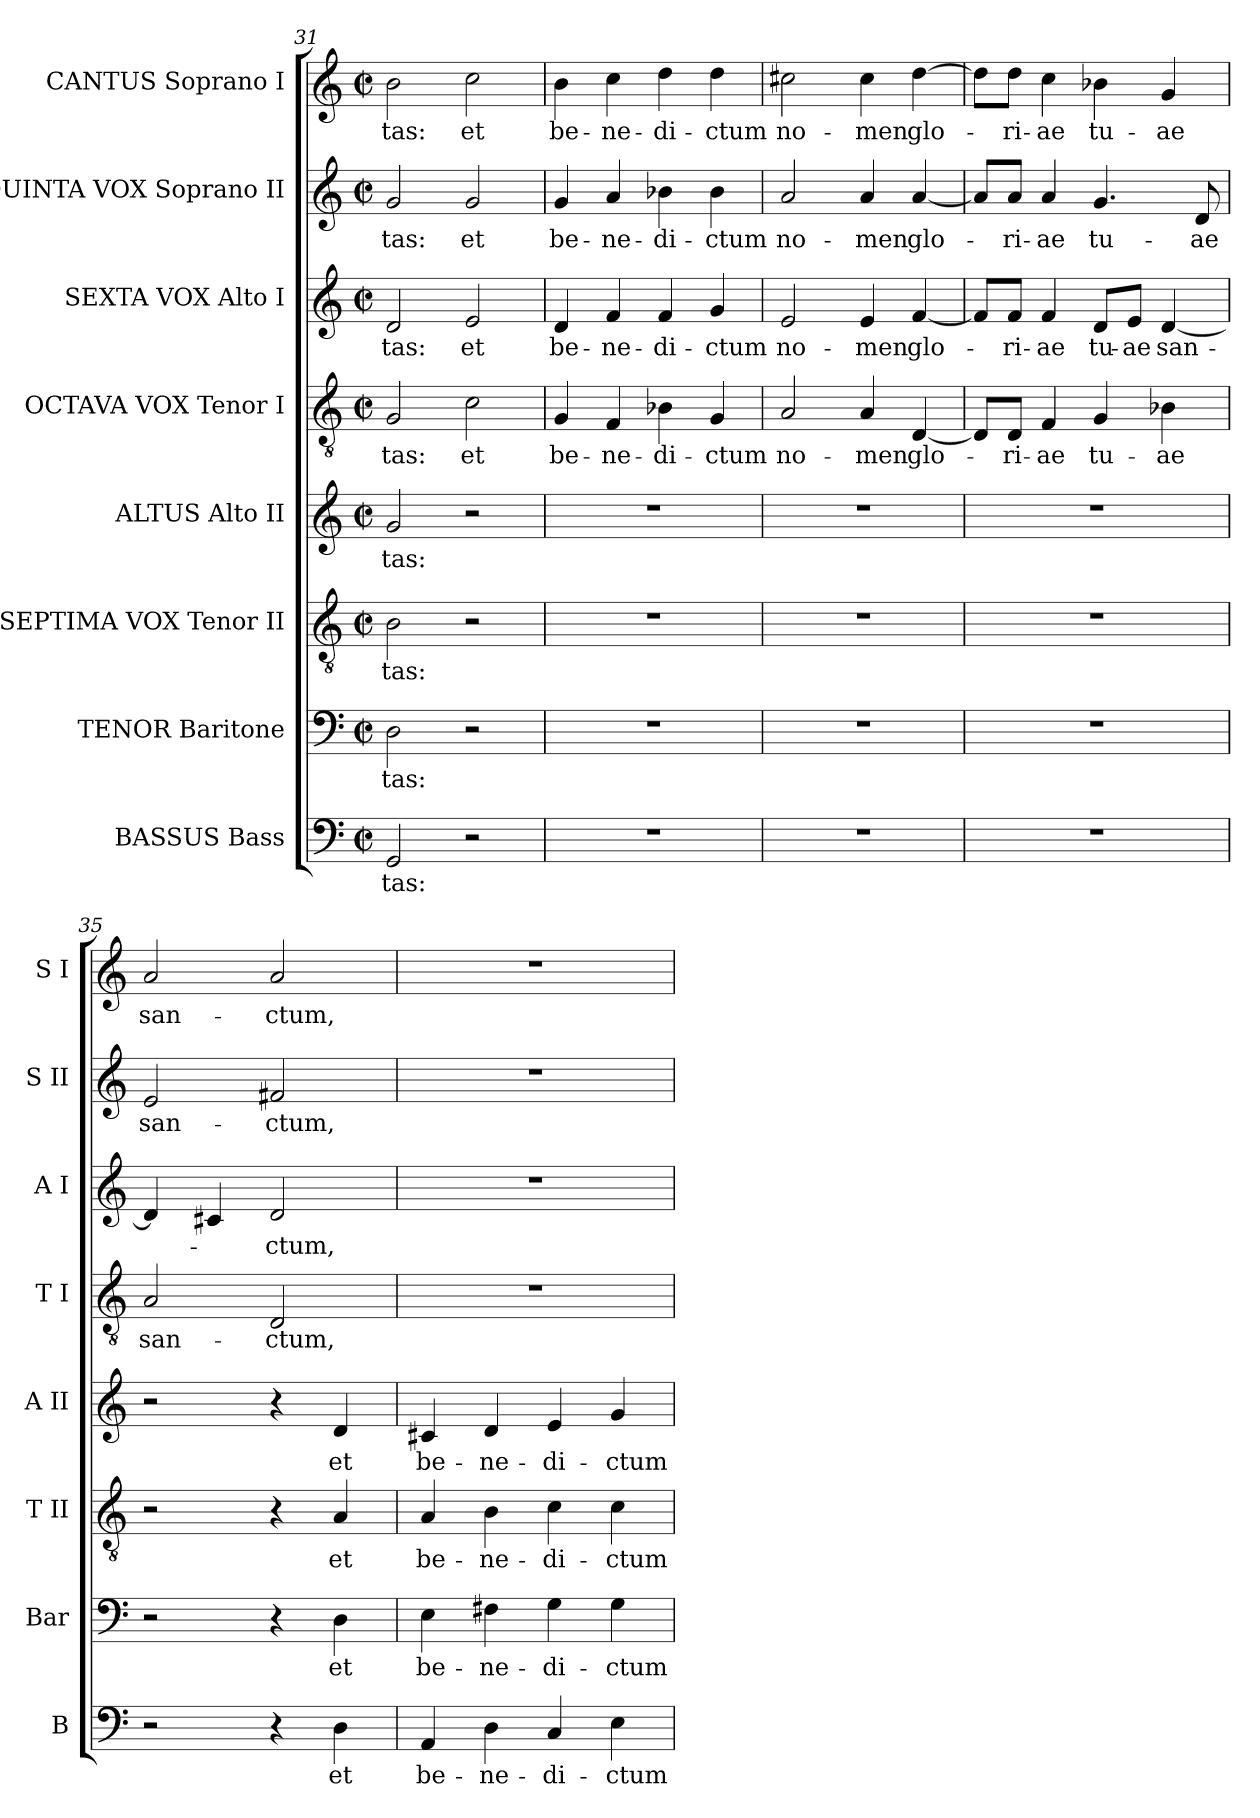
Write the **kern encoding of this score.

**kern	**text	**kern	**text	**kern	**text	**kern	**text	**kern	**text	**kern	**text	**kern	**text	**kern	**text
*part8	*part8	*part7	*part7	*part6	*part6	*part5	*part5	*part4	*part4	*part3	*part3	*part2	*part2	*part1	*part1
*staff8	*staff8	*staff7	*staff7	*staff6	*staff6	*staff5	*staff5	*staff4	*staff4	*staff3	*staff3	*staff2	*staff2	*staff1	*staff1
*I"BASSUS Bass	*	*I"TENOR Baritone	*	*I"SEPTIMA VOX Tenor II	*	*I"ALTUS Alto II	*	*I"OCTAVA VOX Tenor I	*	*I"SEXTA VOX Alto I	*	*I"QUINTA VOX Soprano II	*	*I"CANTUS Soprano I	*
*I'B	*	*I'Bar	*	*I'T II	*	*I'A II	*	*I'T I	*	*I'A I	*	*I'S II	*	*I'S I	*
*clefF4	*	*clefF4	*	*clefGv2	*	*clefG2	*	*clefGv2	*	*clefG2	*	*clefG2	*	*clefG2	*
*k[]	*	*k[]	*	*k[]	*	*k[]	*	*k[]	*	*k[]	*	*k[]	*	*k[]	*
*C:	*	*C:	*	*C:	*	*C:	*	*C:	*	*C:	*	*C:	*	*C:	*
*M2/2	*	*M2/2	*	*M2/2	*	*M2/2	*	*M2/2	*	*M2/2	*	*M2/2	*	*M2/2	*
*met(c|)	*	*met(c|)	*	*met(c|)	*	*met(c|)	*	*met(c|)	*	*met(c|)	*	*met(c|)	*	*met(c|)	*
=31	=31	=31	=31	=31	=31	=31	=31	=31	=31	=31	=31	=31	=31	=31	=31
2GG/	-tas:	2D\	-tas:	2B\	-tas:	2g/	-tas:	2G/	-tas:	2d/	-tas:	2g/	-tas:	2b\	-tas:
2r	.	2r	.	2r	.	2r	.	2c\	et	2e/	et	2g/	et	2cc\	et
=32	=32	=32	=32	=32	=32	=32	=32	=32	=32	=32	=32	=32	=32	=32	=32
1r	.	1r	.	1r	.	1r	.	4G/	be-	4d/	be-	4g/	be-	4b\	be-
.	.	.	.	.	.	.	.	4F/	-ne-	4f/	-ne-	4a/	-ne-	4cc\	-ne-
.	.	.	.	.	.	.	.	4B-X\	-di-	4f/	-di-	4b-X\	-di-	4dd\	-di-
.	.	.	.	.	.	.	.	4G/	-ctum	4g/	-ctum	4b-\	-ctum	4dd\	-ctum
=33	=33	=33	=33	=33	=33	=33	=33	=33	=33	=33	=33	=33	=33	=33	=33
1r	.	1r	.	1r	.	1r	.	2A/	no-	2e/	no-	2a/	no-	2cc#X\	no-
.	.	.	.	.	.	.	.	4A/	-men	4e/	-men	4a/	-men	4cc#\	-men
.	.	.	.	.	.	.	.	[4D/	glo-	[4f/	glo-	[4a/	glo-	[4dd\	glo-
!!LO:PB:g=z
=34	=34	=34	=34	=34	=34	=34	=34	=34	=34	=34	=34	=34	=34	=34	=34
1r	.	1r	.	1r	.	1r	.	8D/L]	.	8f/L]	.	8a/L]	.	8dd\L]	.
.	.	.	.	.	.	.	.	8D/J	-ri-	8f/J	-ri-	8a/J	-ri-	8dd\J	-ri-
.	.	.	.	.	.	.	.	4F/	-ae	4f/	-ae	4a/	-ae	4cc\	-ae
.	.	.	.	.	.	.	.	4G/	tu-	8d/L	tu-	4.g/	tu-	4b-X\	tu-
.	.	.	.	.	.	.	.	.	.	8e/J	-ae	.	.	.	.
.	.	.	.	.	.	.	.	4B-X\	-ae	[4d/	san-	.	.	4g/	-ae
.	.	.	.	.	.	.	.	.	.	.	.	8d/	-ae	.	.
=35	=35	=35	=35	=35	=35	=35	=35	=35	=35	=35	=35	=35	=35	=35	=35
2r	.	2r	.	2r	.	2r	.	2A/	san-	4d/]	.	2e/	san-	2a/	san-
.	.	.	.	.	.	.	.	.	.	4c#X/	.	.	.	.	.
4r	.	4r	.	4r	.	4r	.	2D/	-ctum,	2d/	-ctum,	2f#X/	-ctum,	2a/	-ctum,
4D\	et	4D\	et	4A/	et	4d/	et	.	.	.	.	.	.	.	.
=36	=36	=36	=36	=36	=36	=36	=36	=36	=36	=36	=36	=36	=36	=36	=36
4AA/	be-	4E\	be-	4A/	be-	4c#X/	be-	1r	.	1r	.	1r	.	1r	.
4D\	-ne-	4F#X\	-ne-	4B\	-ne-	4d/	-ne-	.	.	.	.	.	.	.	.
4C/	-di-	4G\	-di-	4c\	-di-	4e/	-di-	.	.	.	.	.	.	.	.
4E\	-ctum	4G\	-ctum	4c\	-ctum	4g/	-ctum	.	.	.	.	.	.	.	.
=	=	=	=	=	=	=	=	=	=	=	=	=	=	=	=
*-	*-	*-	*-	*-	*-	*-	*-	*-	*-	*-	*-	*-	*-	*-	*-
